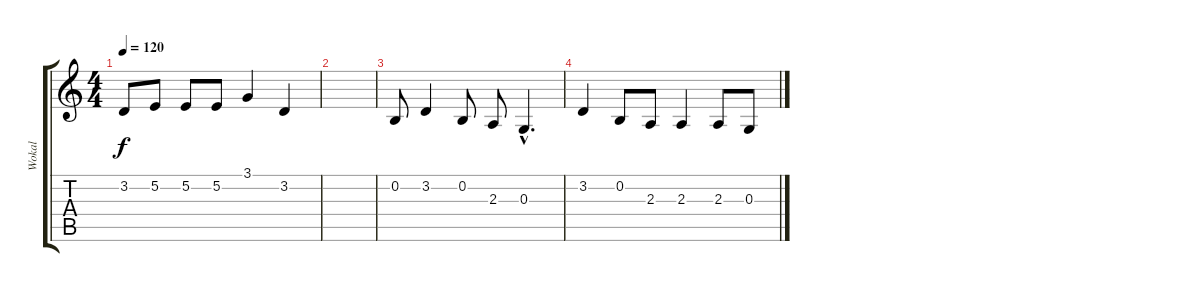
\track ("Wokal" "Wokal") {instrument voiceoohs}
\staff {score tabs}
\tuning (E4 B3 G3 D3 A2 E2) {hide}
\ts (4 4)
\tempo 120
\clef g2
\ks c
3.2.8{dy f} 5.2.8 5.2.8 5.2.8 3.1.4 3.2.4 |
|
0.2.8 3.2.4 0.2.8 2.3.8 0.3{hac}.4{d} |
3.2.4 0.2.8 2.3.8 2.3.4 2.3.8 0.3.8
